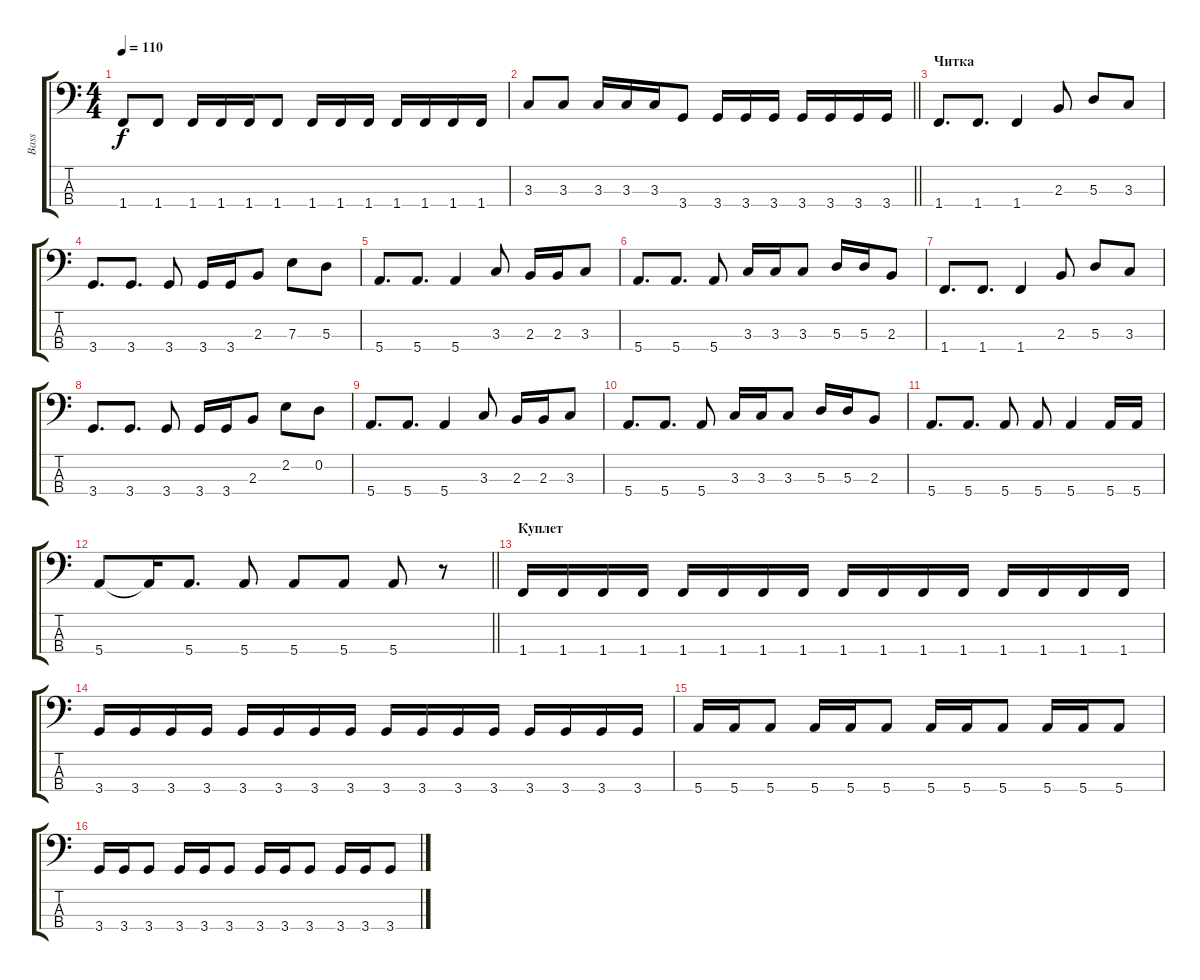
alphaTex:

\track ("Bass" "Bass") {instrument electricbasspick}
\staff {score tabs}
\tuning (G2 D2 A1 E1) {hide}
\ts (4 4)
\tempo 110
\clef f4
\ks c
1.4.8{dy f} 1.4.8 1.4.16 1.4.16 1.4.16 1.4.8 1.4.16 1.4.16 1.4.16 1.4.16 1.4.16 1.4.16 1.4.16 |
\barLineRight lightlight
3.3.8 3.3.8 3.3.16 3.3.16 3.3.16 3.4.8 3.4.16 3.4.16 3.4.16 3.4.16 3.4.16 3.4.16 3.4.16 |
\section ("" "Читка")
1.4.8{d} 1.4.8{d} 1.4.4 2.3.8 5.3.8 3.3.8 |
3.4.8{d} 3.4.8{d} 3.4.8 3.4.16 3.4.16 2.3.8 7.3.8 5.3.8 |
5.4.8{d} 5.4.8{d} 5.4.4 3.3.8 2.3.16 2.3.16 3.3.8 |
5.4.8{d} 5.4.8{d} 5.4.8 3.3.16 3.3.16 3.3.8 5.3.16 5.3.16 2.3.8 |
1.4.8{d} 1.4.8{d} 1.4.4 2.3.8 5.3.8 3.3.8 |
3.4.8{d} 3.4.8{d} 3.4.8 3.4.16 3.4.16 2.3.8 2.2.8 0.2.8 |
5.4.8{d} 5.4.8{d} 5.4.4 3.3.8 2.3.16 2.3.16 3.3.8 |
5.4.8{d} 5.4.8{d} 5.4.8 3.3.16 3.3.16 3.3.8 5.3.16 5.3.16 2.3.8 |
5.4.8{d} 5.4.8{d} 5.4.8 5.4.8 5.4.4 5.4.16 5.4.16 |
\barLineRight lightlight
5.4.8 5.4{t}.16 5.4.8{d} 5.4.8 5.4.8 5.4.8 5.4.8 r.8 |
\section ("" "Куплет")
1.4.16 1.4.16 1.4.16 1.4.16 1.4.16 1.4.16 1.4.16 1.4.16 1.4.16 1.4.16 1.4.16 1.4.16 1.4.16 1.4.16 1.4.16 1.4.16 |
3.4.16 3.4.16 3.4.16 3.4.16 3.4.16 3.4.16 3.4.16 3.4.16 3.4.16 3.4.16 3.4.16 3.4.16 3.4.16 3.4.16 3.4.16 3.4.16 |
5.4.16 5.4.16 5.4.8 5.4.16 5.4.16 5.4.8 5.4.16 5.4.16 5.4.8 5.4.16 5.4.16 5.4.8 |
3.4.16 3.4.16 3.4.8 3.4.16 3.4.16 3.4.8 3.4.16 3.4.16 3.4.8 3.4.16 3.4.16 3.4.8
